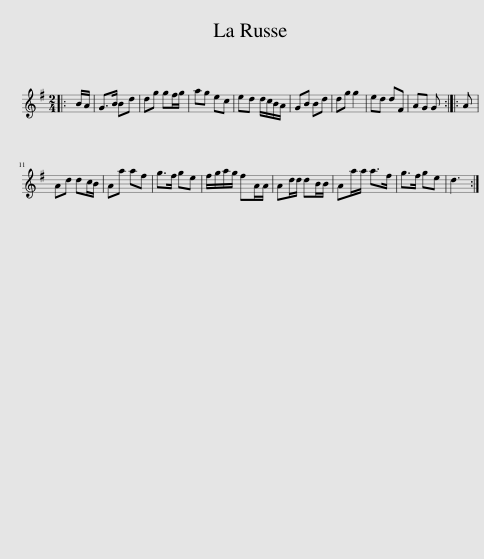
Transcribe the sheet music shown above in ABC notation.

X:1
L:1/8
M:2/4
I:linebreak $
K:G
V:1 treble
V:1
|: B/A/ | G>B Bd | dg gf/g/ | ag ec | ed d/c/B/A/ | %5
 GB Bd | dg g2 | ed dF | AG G :: A |$ %10
 Ad dc/B/ | Aa af | g>f ge | f/g/a/g/ fA/A/ | Ad/d/ dB/B/ | %15
 Aa/a/ a>f | g>f ge | d3 :| %18
